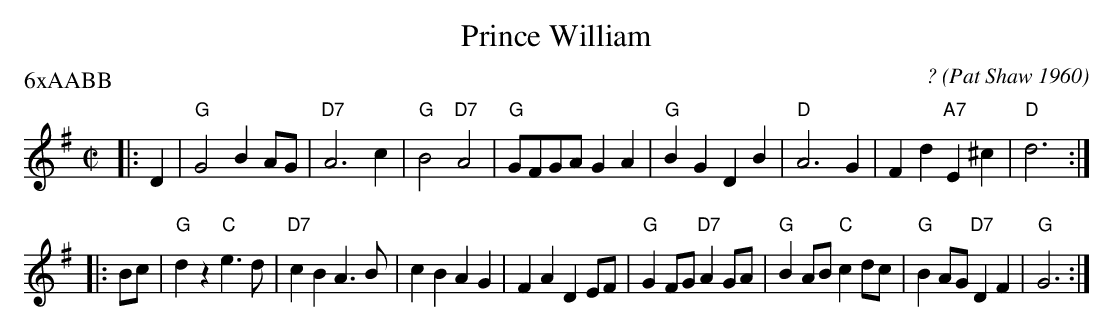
X:1
T: Prince William
O: Pat Shaw 1960
C: ?
M: C|
L: 1/8
P: 6xAABB
K: G
|: D2 \
| "G"G4 B2AG | "D7"A6 c2 | "G"B4 "D7"A4 | "G"GFGA G2A2 \
| "G"B2G2 D2B2 | "D"A6 G2 | F2d2 "A7"E2^c2 | "D"d6 :|
|: Bc \
| "G"d2z2 "C"e3d | "D7"c2B2 A3B | c2B2 A2G2 | F2A2 D2EF \
| "G"G2FG "D7"A2GA | "G"B2AB "C"c2dc | "G"B2AG "D7"D2F2 | "G"G6 :|
